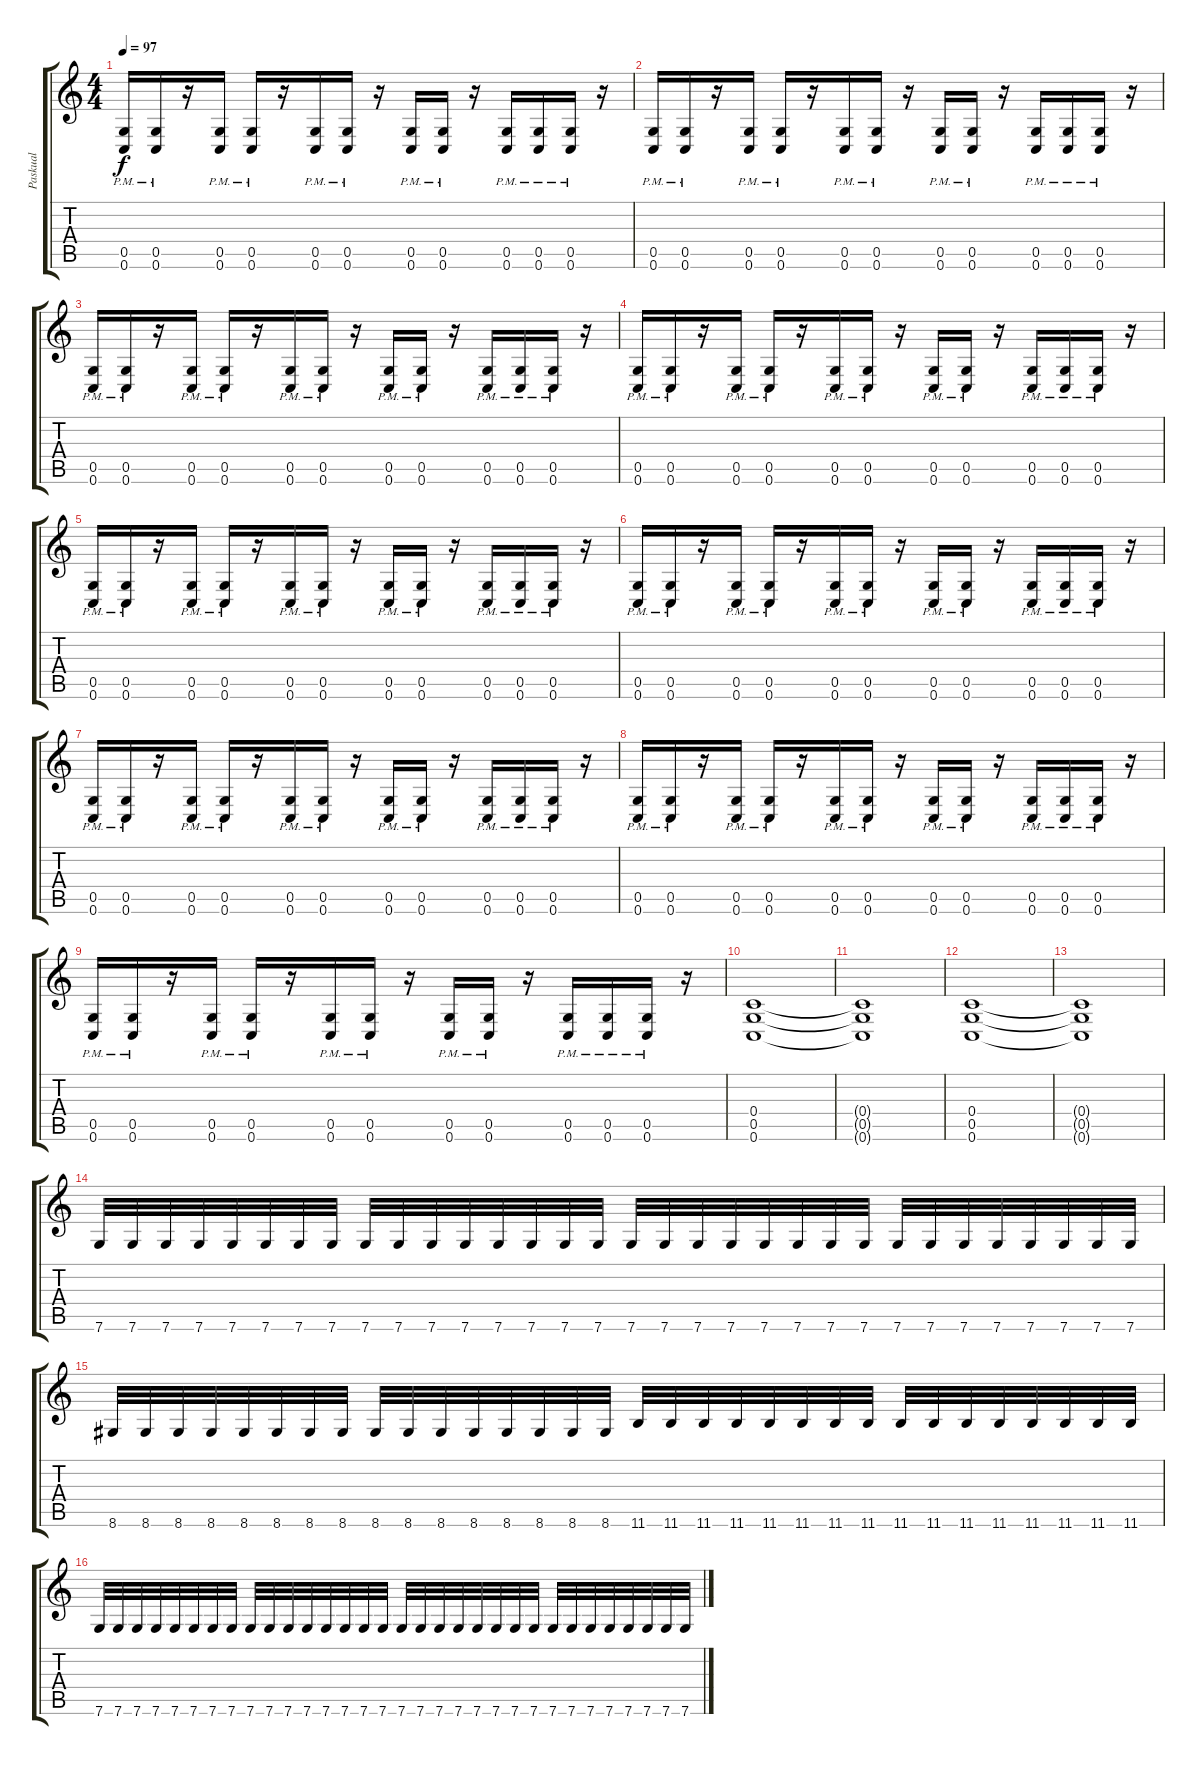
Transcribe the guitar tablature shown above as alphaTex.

\track ("Paskual" "Paskual") {instrument distortionguitar}
\staff {score tabs}
\tuning (D4 A3 F3 C3 G2 C2) {hide}
\ts (4 4)
\tempo 97
\clef g2
\ks c
(0.5{pm} 0.6{pm}).16{dy f} (0.5{pm} 0.6{pm}).16 r.16 (0.5{pm} 0.6{pm}).16 (0.5{pm} 0.6{pm}).16 r.16 (0.5{pm} 0.6{pm}).16 (0.5{pm} 0.6{pm}).16 r.16 (0.5{pm} 0.6{pm}).16 (0.5{pm} 0.6{pm}).16 r.16 (0.5{pm} 0.6{pm}).16 (0.5{pm} 0.6{pm}).16 (0.5{pm} 0.6{pm}).16 r.16 |
\section ("" "")
(0.5{pm} 0.6{pm}).16 (0.5{pm} 0.6{pm}).16 r.16 (0.5{pm} 0.6{pm}).16 (0.5{pm} 0.6{pm}).16 r.16 (0.5{pm} 0.6{pm}).16 (0.5{pm} 0.6{pm}).16 r.16 (0.5{pm} 0.6{pm}).16 (0.5{pm} 0.6{pm}).16 r.16 (0.5{pm} 0.6{pm}).16 (0.5{pm} 0.6{pm}).16 (0.5{pm} 0.6{pm}).16 r.16 |
(0.5{pm} 0.6{pm}).16 (0.5{pm} 0.6{pm}).16 r.16 (0.5{pm} 0.6{pm}).16 (0.5{pm} 0.6{pm}).16 r.16 (0.5{pm} 0.6{pm}).16 (0.5{pm} 0.6{pm}).16 r.16 (0.5{pm} 0.6{pm}).16 (0.5{pm} 0.6{pm}).16 r.16 (0.5{pm} 0.6{pm}).16 (0.5{pm} 0.6{pm}).16 (0.5{pm} 0.6{pm}).16 r.16 |
(0.5{pm} 0.6{pm}).16 (0.5{pm} 0.6{pm}).16 r.16 (0.5{pm} 0.6{pm}).16 (0.5{pm} 0.6{pm}).16 r.16 (0.5{pm} 0.6{pm}).16 (0.5{pm} 0.6{pm}).16 r.16 (0.5{pm} 0.6{pm}).16 (0.5{pm} 0.6{pm}).16 r.16 (0.5{pm} 0.6{pm}).16 (0.5{pm} 0.6{pm}).16 (0.5{pm} 0.6{pm}).16 r.16 |
(0.5{pm} 0.6{pm}).16 (0.5{pm} 0.6{pm}).16 r.16 (0.5{pm} 0.6{pm}).16 (0.5{pm} 0.6{pm}).16 r.16 (0.5{pm} 0.6{pm}).16 (0.5{pm} 0.6{pm}).16 r.16 (0.5{pm} 0.6{pm}).16 (0.5{pm} 0.6{pm}).16 r.16 (0.5{pm} 0.6{pm}).16 (0.5{pm} 0.6{pm}).16 (0.5{pm} 0.6{pm}).16 r.16 |
(0.5{pm} 0.6{pm}).16 (0.5{pm} 0.6{pm}).16 r.16 (0.5{pm} 0.6{pm}).16 (0.5{pm} 0.6{pm}).16 r.16 (0.5{pm} 0.6{pm}).16 (0.5{pm} 0.6{pm}).16 r.16 (0.5{pm} 0.6{pm}).16 (0.5{pm} 0.6{pm}).16 r.16 (0.5{pm} 0.6{pm}).16 (0.5{pm} 0.6{pm}).16 (0.5{pm} 0.6{pm}).16 r.16 |
(0.5{pm} 0.6{pm}).16 (0.5{pm} 0.6{pm}).16 r.16 (0.5{pm} 0.6{pm}).16 (0.5{pm} 0.6{pm}).16 r.16 (0.5{pm} 0.6{pm}).16 (0.5{pm} 0.6{pm}).16 r.16 (0.5{pm} 0.6{pm}).16 (0.5{pm} 0.6{pm}).16 r.16 (0.5{pm} 0.6{pm}).16 (0.5{pm} 0.6{pm}).16 (0.5{pm} 0.6{pm}).16 r.16 |
(0.5{pm} 0.6{pm}).16 (0.5{pm} 0.6{pm}).16 r.16 (0.5{pm} 0.6{pm}).16 (0.5{pm} 0.6{pm}).16 r.16 (0.5{pm} 0.6{pm}).16 (0.5{pm} 0.6{pm}).16 r.16 (0.5{pm} 0.6{pm}).16 (0.5{pm} 0.6{pm}).16 r.16 (0.5{pm} 0.6{pm}).16 (0.5{pm} 0.6{pm}).16 (0.5{pm} 0.6{pm}).16 r.16 |
(0.5{pm} 0.6{pm}).16 (0.5{pm} 0.6{pm}).16 r.16 (0.5{pm} 0.6{pm}).16 (0.5{pm} 0.6{pm}).16 r.16 (0.5{pm} 0.6{pm}).16 (0.5{pm} 0.6{pm}).16 r.16 (0.5{pm} 0.6{pm}).16 (0.5{pm} 0.6{pm}).16 r.16 (0.5{pm} 0.6{pm}).16 (0.5{pm} 0.6{pm}).16 (0.5{pm} 0.6{pm}).16 r.16 |
\section ("" "")
(0.4 0.5 0.6).1 |
(0.4{t} 0.5{t} 0.6{t}).1 |
(0.4 0.5 0.6).1 |
(0.4{t} 0.5{t} 0.6{t}).1 |
\section ("" "")
7.6.32 7.6.32 7.6.32 7.6.32 7.6.32 7.6.32 7.6.32 7.6.32 7.6.32 7.6.32 7.6.32 7.6.32 7.6.32 7.6.32 7.6.32 7.6.32 7.6.32 7.6.32 7.6.32 7.6.32 7.6.32 7.6.32 7.6.32 7.6.32 7.6.32 7.6.32 7.6.32 7.6.32 7.6.32 7.6.32 7.6.32 7.6.32 |
8.6.32 8.6.32 8.6.32 8.6.32 8.6.32 8.6.32 8.6.32 8.6.32 8.6.32 8.6.32 8.6.32 8.6.32 8.6.32 8.6.32 8.6.32 8.6.32 11.6.32 11.6.32 11.6.32 11.6.32 11.6.32 11.6.32 11.6.32 11.6.32 11.6.32 11.6.32 11.6.32 11.6.32 11.6.32 11.6.32 11.6.32 11.6.32 |
7.6.32 7.6.32 7.6.32 7.6.32 7.6.32 7.6.32 7.6.32 7.6.32 7.6.32 7.6.32 7.6.32 7.6.32 7.6.32 7.6.32 7.6.32 7.6.32 7.6.32 7.6.32 7.6.32 7.6.32 7.6.32 7.6.32 7.6.32 7.6.32 7.6.32 7.6.32 7.6.32 7.6.32 7.6.32 7.6.32 7.6.32 7.6.32
